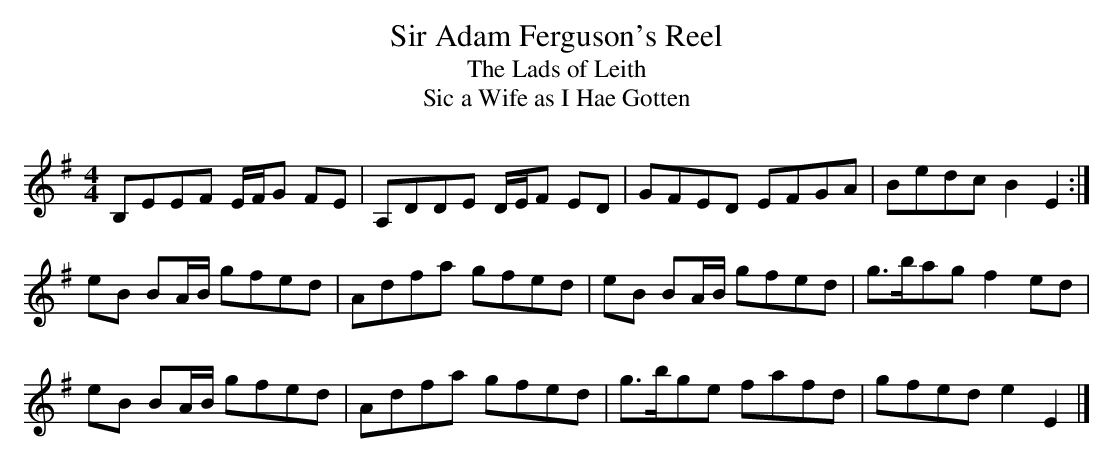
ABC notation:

X:1
T:Sir Adam Ferguson's Reel
T:The Lads of Leith
T:Sic a Wife as I Hae Gotten
M:4/4
L:1/8
K:Em
B,EEF E/F/G FE | A,DDE D/E/F ED | GFED EFGA | Bedc B2 E2 :|
eB BA/B/ gfed | Adfa gfed | eB BA/B/ gfed | g>bag f2 ed |
eB BA/B/ gfed | Adfa gfed | g>bge fafd | gfed e2 E2 |]
